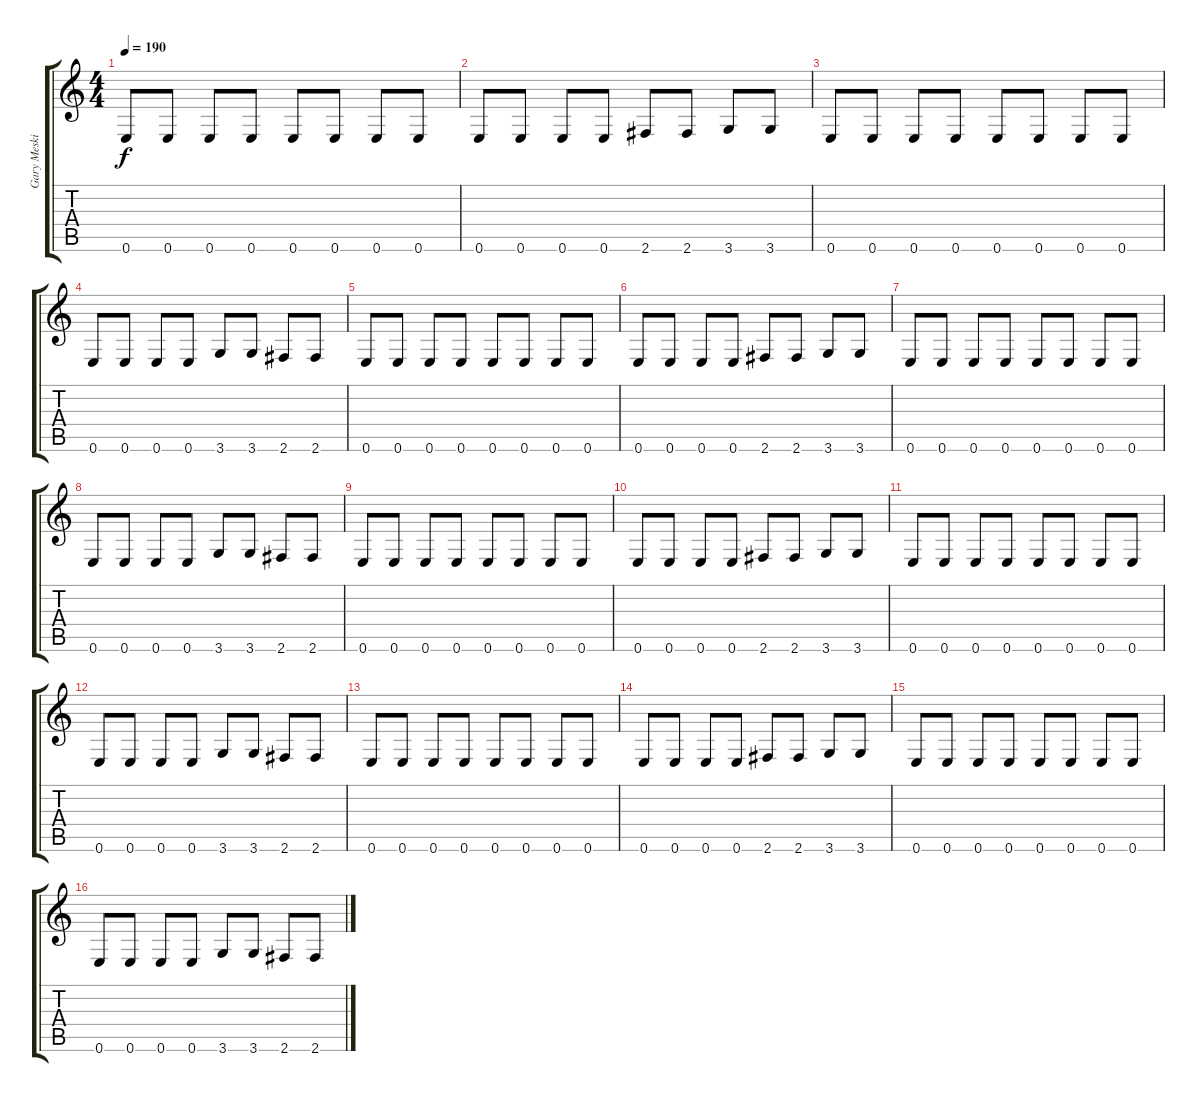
\track ("Gary Meskil" "Gary Meski") {instrument electricbasspick}
\staff {score tabs}
\tuning (E4 B3 G3 D3 A2 E2) {hide}
\ts (4 4)
\tempo 190
\clef g2
\ks c
0.6.8{dy f} 0.6.8 0.6.8 0.6.8 0.6.8 0.6.8 0.6.8 0.6.8 |
0.6.8 0.6.8 0.6.8 0.6.8 2.6.8 2.6.8 3.6.8 3.6.8 |
0.6.8 0.6.8 0.6.8 0.6.8 0.6.8 0.6.8 0.6.8 0.6.8 |
0.6.8 0.6.8 0.6.8 0.6.8 3.6.8 3.6.8 2.6.8 2.6.8 |
0.6.8{volume 12} 0.6.8 0.6.8 0.6.8 0.6.8 0.6.8 0.6.8 0.6.8 |
0.6.8 0.6.8 0.6.8 0.6.8 2.6.8 2.6.8 3.6.8 3.6.8 |
0.6.8{volume 11} 0.6.8 0.6.8 0.6.8 0.6.8 0.6.8 0.6.8 0.6.8 |
0.6.8 0.6.8 0.6.8 0.6.8 3.6.8 3.6.8 2.6.8 2.6.8 |
0.6.8{volume 10} 0.6.8 0.6.8 0.6.8 0.6.8 0.6.8 0.6.8 0.6.8 |
0.6.8 0.6.8 0.6.8 0.6.8 2.6.8 2.6.8 3.6.8 3.6.8 |
0.6.8{volume 9} 0.6.8 0.6.8 0.6.8 0.6.8 0.6.8 0.6.8 0.6.8 |
0.6.8 0.6.8 0.6.8 0.6.8 3.6.8 3.6.8 2.6.8 2.6.8 |
0.6.8{volume 8} 0.6.8 0.6.8 0.6.8 0.6.8 0.6.8 0.6.8 0.6.8 |
0.6.8 0.6.8 0.6.8 0.6.8 2.6.8 2.6.8 3.6.8 3.6.8 |
0.6.8{volume 7} 0.6.8 0.6.8 0.6.8 0.6.8 0.6.8 0.6.8 0.6.8 |
0.6.8 0.6.8 0.6.8 0.6.8 3.6.8 3.6.8 2.6.8 2.6.8
